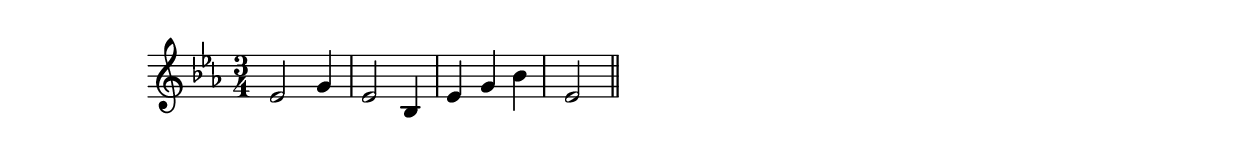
\version "2.19.49"
%{\header {
  title = "opening theme of Symphony #3 (`Eroica')"
  composer = "Beethoven"
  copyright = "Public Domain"
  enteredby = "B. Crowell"
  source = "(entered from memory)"
}%}
\score{{\key es \major
    \time 3/4
    %{\tempo 4=144
    %}\relative es' {
  es2 g4 | es2 bes4 | es4 g bes | \partial 2 es,2 \bar "||"
}
}}